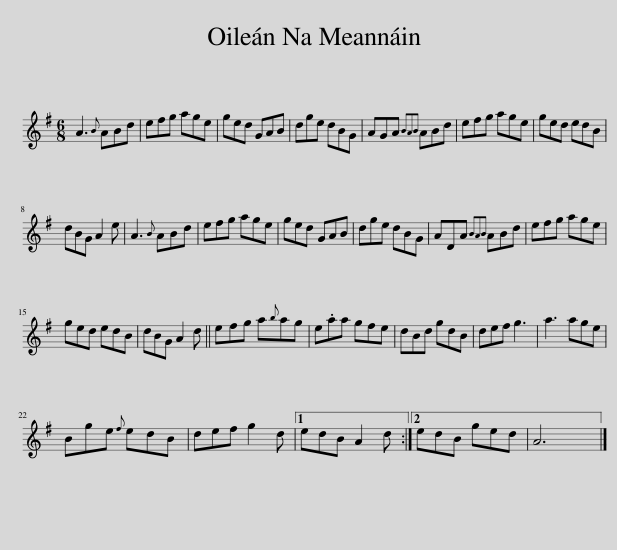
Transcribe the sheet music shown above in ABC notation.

X:1
L:1/8
M:6/8
I:linebreak $
K:G
V:1 treble
V:1
 A3{B} ABd | efg age | ged GAB | dge dBG | AGA{BAB} ABd | %5
 efg age | ged edB |$ dBG A2 e | A3{B} ABd | efg age | %10
 ged GAB | dge dBG | ADA{BAB} ABd | efg age |$ ged edB | %15
 dBG A2 d || efg a{b}ag | e.aa gfe | dBd gdB | def g3 | %20
 a3 age |$ Bge{f} edB | def g2 d |1 edB A2 d :|2 edB ged | %25
 A6 |] %26
